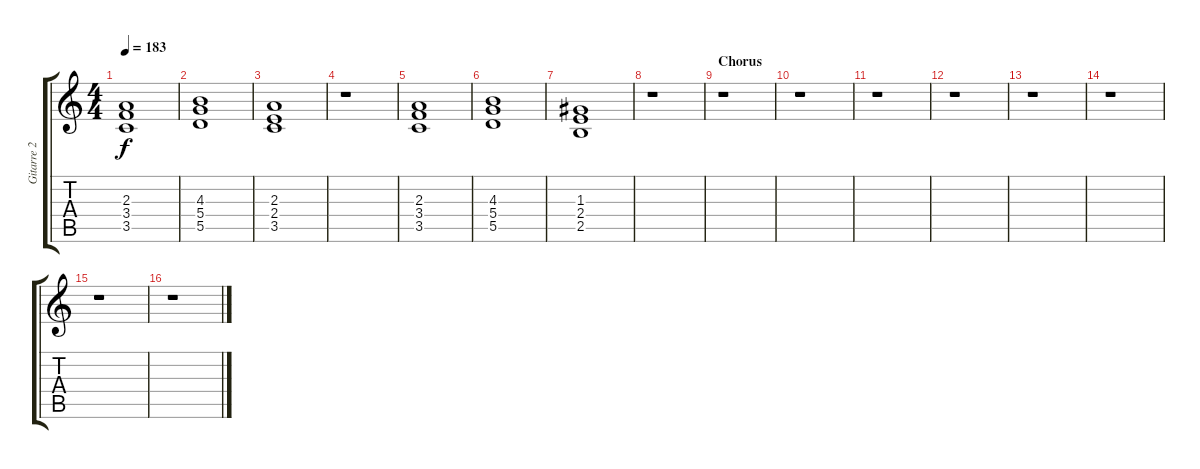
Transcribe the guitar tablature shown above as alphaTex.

\track ("Gitarre 2 - Farin Urlaub" "Gitarre 2 ") {instrument electricguitarclean}
\staff {score tabs}
\tuning (E4 B3 G3 D3 A2 D2) {hide}
\ts (4 4)
\tempo 183
\clef g2
\ks c
(2.3 3.4 3.5).1{dy f} |
(4.3 5.4 5.5).1 |
(2.3 2.4 3.5).1 |
r.1 |
(2.3 3.4 3.5).1 |
(4.3 5.4 5.5).1 |
(1.3 2.4 2.5).1 |
r.1 |
\section ("" "Chorus")
r.1 |
r.1 |
r.1 |
r.1 |
r.1 |
r.1 |
r.1 |
r.1
